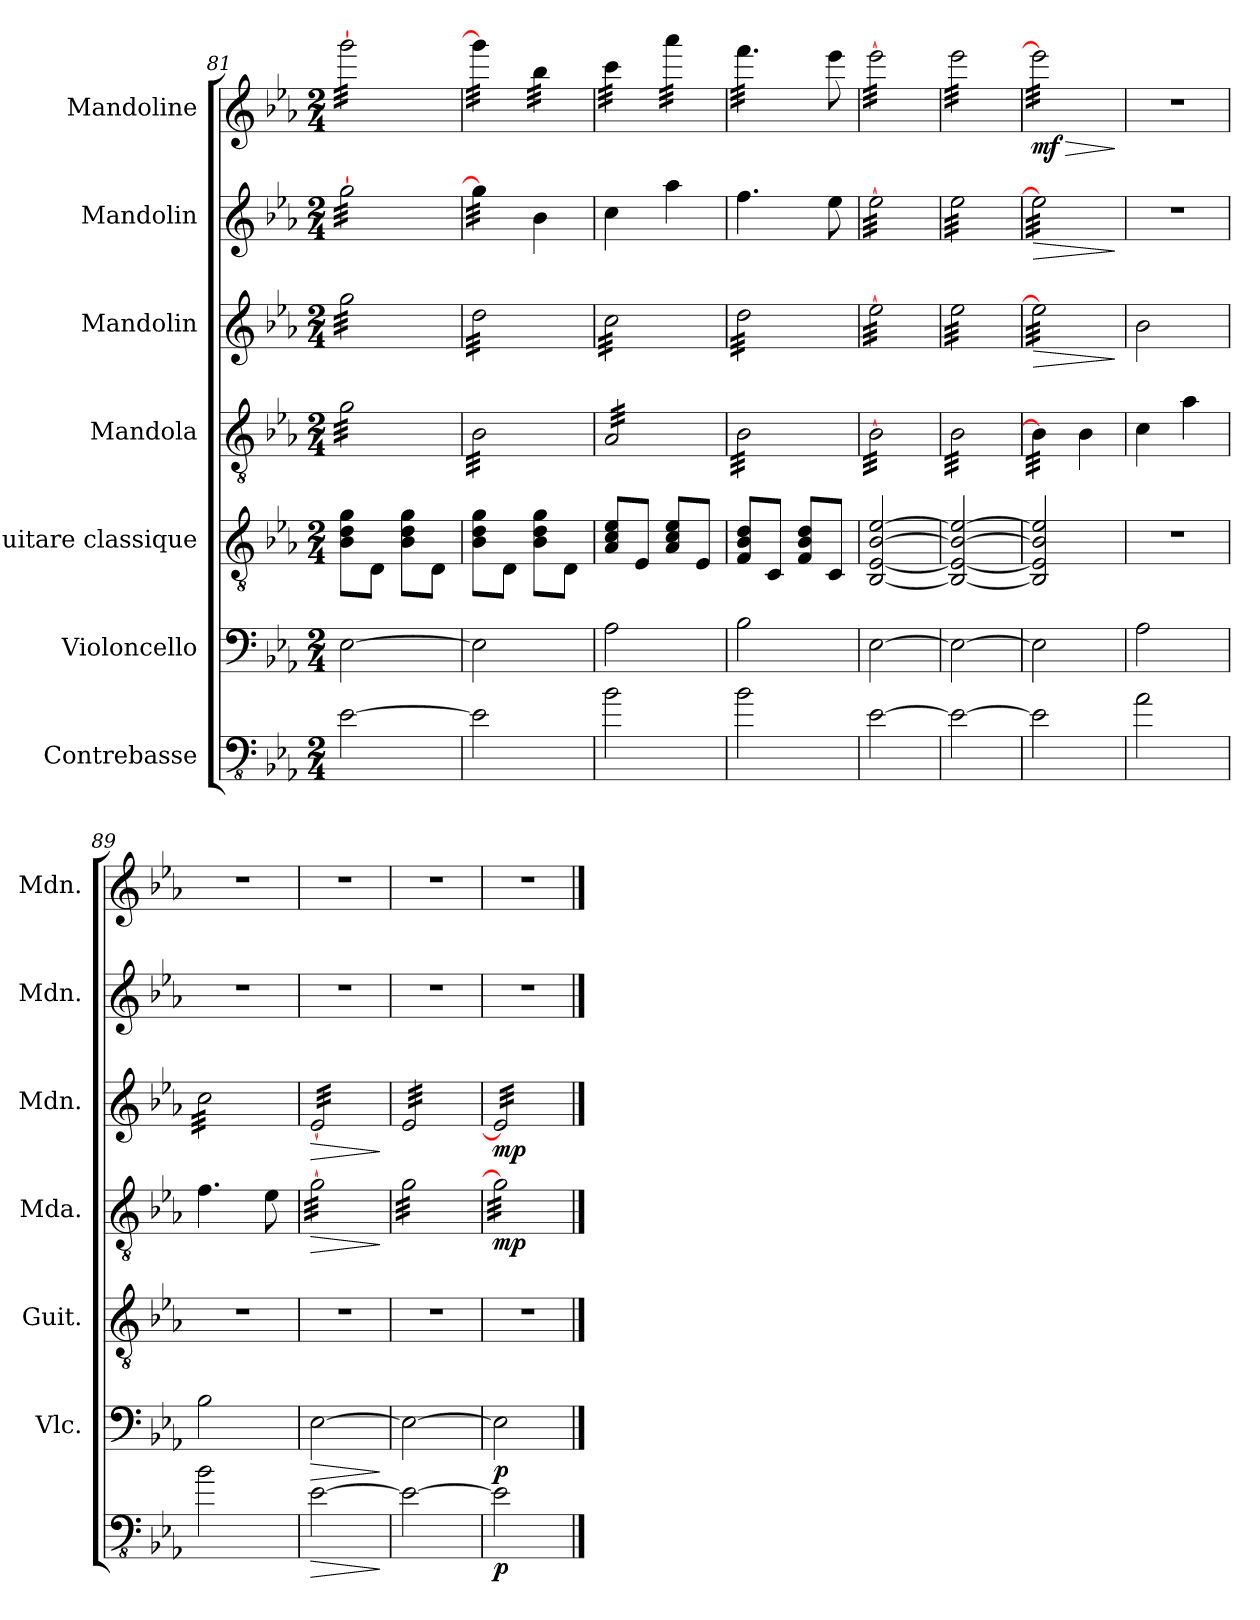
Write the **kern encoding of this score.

**kern	**dynam	**kern	**dynam	**kern	**kern	**dynam	**kern	**dynam	**kern	**dynam	**kern	**dynam
*part7	*part7	*part6	*part6	*part5	*part4	*part4	*part3	*part3	*part2	*part2	*part1	*part1
*staff7	*staff7	*staff6	*staff6	*staff5	*staff4	*staff4	*staff3	*staff3	*staff2	*staff2	*staff1	*staff1
*I"Contrebasse	*	*I"Violoncello	*	*I"Guitare classique	*I"Mandola	*	*I"Mandolin	*	*I"Mandolin	*	*I"Mandoline	*
*	*	*I'Vlc.	*	*I'Guit.	*I'Mda.	*	*I'Mdn.	*	*I'Mdn.	*	*I'Mdn.	*
*clefFv4	*	*clefF4	*	*clefGv2	*clefGv2	*	*clefG2	*	*clefG2	*	*clefG2	*
*ITrd7c12	*	*	*	*	*	*	*	*	*	*	*	*
*k[b-e-a-]	*	*k[b-e-a-]	*	*k[b-e-a-]	*k[b-e-a-]	*	*k[b-e-a-]	*	*k[b-e-a-]	*	*k[b-e-a-]	*
*M2/4	*	*M2/4	*	*M2/4	*M2/4	*	*M2/4	*	*M2/4	*	*M2/4	*
=81	=81	=81	=81	=81	=81	=81	=81	=81	=81	=81	=81	=81
*	*	*	*	*	*tremolo	*	*	*	*	*	*	*
*	*	*	*	*	*	*	*tremolo	*	*	*	*	*
*	*	*	*	*	*	*	*	*	*tremolo	*	*	*
*	*	*	*	*	*	*	*	*	*	*	*tremolo	*
[2EE-\	.	[2E-\	.	8B-\ 8d\ 8g\L	32g\LLL	.	32gg\LLL	.	[32gg\LLL	.	[32ggg\LLL	.
.	.	.	.	.	32g\	.	32gg\	.	32gg\	.	32ggg\	.
.	.	.	.	.	32g\	.	32gg\	.	32gg\	.	32ggg\	.
.	.	.	.	.	32g\	.	32gg\	.	32gg\	.	32ggg\	.
.	.	.	.	8D\J	32g\	.	32gg\	.	32gg\	.	32ggg\	.
.	.	.	.	.	32g\	.	32gg\	.	32gg\	.	32ggg\	.
.	.	.	.	.	32g\	.	32gg\	.	32gg\	.	32ggg\	.
.	.	.	.	.	32g\	.	32gg\	.	32gg\	.	32ggg\	.
.	.	.	.	8B-\ 8d\ 8g\L	32g\	.	32gg\	.	32gg\	.	32ggg\	.
.	.	.	.	.	32g\	.	32gg\	.	32gg\	.	32ggg\	.
.	.	.	.	.	32g\	.	32gg\	.	32gg\	.	32ggg\	.
.	.	.	.	.	32g\	.	32gg\	.	32gg\	.	32ggg\	.
.	.	.	.	8D\J	32g\	.	32gg\	.	32gg\	.	32ggg\	.
.	.	.	.	.	32g\	.	32gg\	.	32gg\	.	32ggg\	.
.	.	.	.	.	32g\	.	32gg\	.	32gg\	.	32ggg\	.
.	.	.	.	.	32g\JJJ	.	32gg\JJJ	.	32gg\JJJ	.	32ggg\JJJ	.
!!LO:PB:g=z
=82	=82	=82	=82	=82	=82	=82	=82	=82	=82	=82	=82	=82
2EE-\]	.	2E-\]	.	8B-\ 8d\ 8g\L	32B-\LLL	.	32dd\LLL	.	32gg\]LLL	.	32ggg\]LLL	.
.	.	.	.	.	32B-\	.	32dd\	.	32gg\	.	32ggg\	.
.	.	.	.	.	32B-\	.	32dd\	.	32gg\	.	32ggg\	.
.	.	.	.	.	32B-\	.	32dd\	.	32gg\	.	32ggg\	.
.	.	.	.	8D\J	32B-\	.	32dd\	.	32gg\	.	32ggg\	.
.	.	.	.	.	32B-\	.	32dd\	.	32gg\	.	32ggg\	.
.	.	.	.	.	32B-\	.	32dd\	.	32gg\	.	32ggg\	.
.	.	.	.	.	32B-\	.	32dd\	.	32gg\JJJ	.	32ggg\JJJ	.
*	*	*	*	*	*	*	*	*	*Xtremolo	*	*	*
.	.	.	.	8B-\ 8d\ 8g\L	32B-\	.	32dd\	.	4b-\	.	32bb-\LLL	.
.	.	.	.	.	32B-\	.	32dd\	.	.	.	32bb-\	.
.	.	.	.	.	32B-\	.	32dd\	.	.	.	32bb-\	.
.	.	.	.	.	32B-\	.	32dd\	.	.	.	32bb-\	.
.	.	.	.	8D\J	32B-\	.	32dd\	.	.	.	32bb-\	.
.	.	.	.	.	32B-\	.	32dd\	.	.	.	32bb-\	.
.	.	.	.	.	32B-\	.	32dd\	.	.	.	32bb-\	.
.	.	.	.	.	32B-\JJJ	.	32dd\JJJ	.	.	.	32bb-\JJJ	.
=83	=83	=83	=83	=83	=83	=83	=83	=83	=83	=83	=83	=83
2BB-\	.	2A-\	.	8A-/ 8c/ 8e-/L	32A-/LLL	.	32cc\LLL	.	4cc\	.	32ccc\LLL	.
.	.	.	.	.	32A-/	.	32cc\	.	.	.	32ccc\	.
.	.	.	.	.	32A-/	.	32cc\	.	.	.	32ccc\	.
.	.	.	.	.	32A-/	.	32cc\	.	.	.	32ccc\	.
.	.	.	.	8E-/J	32A-/	.	32cc\	.	.	.	32ccc\	.
.	.	.	.	.	32A-/	.	32cc\	.	.	.	32ccc\	.
.	.	.	.	.	32A-/	.	32cc\	.	.	.	32ccc\	.
.	.	.	.	.	32A-/	.	32cc\	.	.	.	32ccc\JJJ	.
.	.	.	.	8A-/ 8c/ 8e-/L	32A-/	.	32cc\	.	4aa-\	.	32aaa-\LLL	.
.	.	.	.	.	32A-/	.	32cc\	.	.	.	32aaa-\	.
.	.	.	.	.	32A-/	.	32cc\	.	.	.	32aaa-\	.
.	.	.	.	.	32A-/	.	32cc\	.	.	.	32aaa-\	.
.	.	.	.	8E-/J	32A-/	.	32cc\	.	.	.	32aaa-\	.
.	.	.	.	.	32A-/	.	32cc\	.	.	.	32aaa-\	.
.	.	.	.	.	32A-/	.	32cc\	.	.	.	32aaa-\	.
.	.	.	.	.	32A-/JJJ	.	32cc\JJJ	.	.	.	32aaa-\JJJ	.
=84	=84	=84	=84	=84	=84	=84	=84	=84	=84	=84	=84	=84
2BB-\	.	2B-\	.	8F/ 8B-/ 8d/L	32B-\LLL	.	32dd\LLL	.	4.ff\	.	32fff\LLL	.
.	.	.	.	.	32B-\	.	32dd\	.	.	.	32fff\	.
.	.	.	.	.	32B-\	.	32dd\	.	.	.	32fff\	.
.	.	.	.	.	32B-\	.	32dd\	.	.	.	32fff\	.
.	.	.	.	8C/J	32B-\	.	32dd\	.	.	.	32fff\	.
.	.	.	.	.	32B-\	.	32dd\	.	.	.	32fff\	.
.	.	.	.	.	32B-\	.	32dd\	.	.	.	32fff\	.
.	.	.	.	.	32B-\	.	32dd\	.	.	.	32fff\	.
.	.	.	.	8F/ 8B-/ 8d/L	32B-\	.	32dd\	.	.	.	32fff\	.
.	.	.	.	.	32B-\	.	32dd\	.	.	.	32fff\	.
.	.	.	.	.	32B-\	.	32dd\	.	.	.	32fff\	.
.	.	.	.	.	32B-\	.	32dd\	.	.	.	32fff\JJJ	.
*	*	*	*	*	*	*	*	*	*	*	*Xtremolo	*
.	.	.	.	8C/J	32B-\	.	32dd\	.	8ee-\	.	8eee-\	.
.	.	.	.	.	32B-\	.	32dd\	.	.	.	.	.
.	.	.	.	.	32B-\	.	32dd\	.	.	.	.	.
.	.	.	.	.	32B-\JJJ	.	32dd\JJJ	.	.	.	.	.
=85	=85	=85	=85	=85	=85	=85	=85	=85	=85	=85	=85	=85
*	*	*	*	*	*	*	*	*	*tremolo	*	*	*
*	*	*	*	*	*	*	*	*	*	*	*tremolo	*
[2EE-\	.	[2E-\	.	[2BB-/ [2E-/ [2B-/ [2e-/	[32B-\LLL	.	[32ee-\LLL	.	[32ee-\LLL	.	[32eee-\LLL	.
.	.	.	.	.	32B-\	.	32ee-\	.	32ee-\	.	32eee-\	.
.	.	.	.	.	32B-\	.	32ee-\	.	32ee-\	.	32eee-\	.
.	.	.	.	.	32B-\	.	32ee-\	.	32ee-\	.	32eee-\	.
.	.	.	.	.	32B-\	.	32ee-\	.	32ee-\	.	32eee-\	.
.	.	.	.	.	32B-\	.	32ee-\	.	32ee-\	.	32eee-\	.
.	.	.	.	.	32B-\	.	32ee-\	.	32ee-\	.	32eee-\	.
.	.	.	.	.	32B-\	.	32ee-\	.	32ee-\	.	32eee-\	.
.	.	.	.	.	32B-\	.	32ee-\	.	32ee-\	.	32eee-\	.
.	.	.	.	.	32B-\	.	32ee-\	.	32ee-\	.	32eee-\	.
.	.	.	.	.	32B-\	.	32ee-\	.	32ee-\	.	32eee-\	.
.	.	.	.	.	32B-\	.	32ee-\	.	32ee-\	.	32eee-\	.
.	.	.	.	.	32B-\	.	32ee-\	.	32ee-\	.	32eee-\	.
.	.	.	.	.	32B-\	.	32ee-\	.	32ee-\	.	32eee-\	.
.	.	.	.	.	32B-\	.	32ee-\	.	32ee-\	.	32eee-\	.
.	.	.	.	.	32B-\JJJ	.	32ee-\JJJ	.	32ee-\JJJ	.	32eee-\JJJ	.
=86	=86	=86	=86	=86	=86	=86	=86	=86	=86	=86	=86	=86
2EE-\_	.	2E-\_	.	2BB-/_ 2E-/_ 2B-/_ 2e-/_	32B-\LLL	.	32ee-\LLL	.	32ee-\LLL	.	32eee-\LLL	.
.	.	.	.	.	32B-\	.	32ee-\	.	32ee-\	.	32eee-\	.
.	.	.	.	.	32B-\	.	32ee-\	.	32ee-\	.	32eee-\	.
.	.	.	.	.	32B-\	.	32ee-\	.	32ee-\	.	32eee-\	.
.	.	.	.	.	32B-\	.	32ee-\	.	32ee-\	.	32eee-\	.
.	.	.	.	.	32B-\	.	32ee-\	.	32ee-\	.	32eee-\	.
.	.	.	.	.	32B-\	.	32ee-\	.	32ee-\	.	32eee-\	.
.	.	.	.	.	32B-\	.	32ee-\	.	32ee-\	.	32eee-\	.
.	.	.	.	.	32B-\	.	32ee-\	.	32ee-\	.	32eee-\	.
.	.	.	.	.	32B-\	.	32ee-\	.	32ee-\	.	32eee-\	.
.	.	.	.	.	32B-\	.	32ee-\	.	32ee-\	.	32eee-\	.
.	.	.	.	.	32B-\	.	32ee-\	.	32ee-\	.	32eee-\	.
.	.	.	.	.	32B-\	.	32ee-\	.	32ee-\	.	32eee-\	.
.	.	.	.	.	32B-\	.	32ee-\	.	32ee-\	.	32eee-\	.
.	.	.	.	.	32B-\	.	32ee-\	.	32ee-\	.	32eee-\	.
.	.	.	.	.	32B-\JJJ	.	32ee-\JJJ	.	32ee-\JJJ	.	32eee-\JJJ	.
=87	=87	=87	=87	=87	=87	=87	=87	=87	=87	=87	=87	=87
!	!	!	!	!	!	!	!	!LO:HP:b	!	!LO:HP:b	!	!LO:HP:b
!	!	!	!	!	!	!	!	!	!	!	!	!LO:DY:n=1:b
2EE-\]	.	2E-\]	.	2BB-/] 2E-/] 2B-/] 2e-/]	32B-\]LLL	.	32ee-\]LLL	>	32ee-\]LLL	>	32eee-\]LLL	> mf
.	.	.	.	.	32B-\	.	32ee-\	.	32ee-\	.	32eee-\	.
.	.	.	.	.	32B-\	.	32ee-\	.	32ee-\	.	32eee-\	.
.	.	.	.	.	32B-\	.	32ee-\	.	32ee-\	.	32eee-\	.
.	.	.	.	.	32B-\	.	32ee-\	.	32ee-\	.	32eee-\	.
.	.	.	.	.	32B-\	.	32ee-\	.	32ee-\	.	32eee-\	.
.	.	.	.	.	32B-\	.	32ee-\	.	32ee-\	.	32eee-\	.
.	.	.	.	.	32B-\JJJ	.	32ee-\	.	32ee-\	.	32eee-\	.
*	*	*	*	*	*Xtremolo	*	*	*	*	*	*	*
.	.	.	.	.	4B-\	.	32ee-\	.	32ee-\	.	32eee-\	.
.	.	.	.	.	.	.	32ee-\	.	32ee-\	.	32eee-\	.
.	.	.	.	.	.	.	32ee-\	.	32ee-\	.	32eee-\	.
.	.	.	.	.	.	.	32ee-\	.	32ee-\	.	32eee-\	.
.	.	.	.	.	.	.	32ee-\	.	32ee-\	.	32eee-\	.
.	.	.	.	.	.	.	32ee-\	.	32ee-\	.	32eee-\	.
.	.	.	.	.	.	.	32ee-\	.	32ee-\	.	32eee-\	.
.	.	.	.	.	.	.	32ee-\JJJ	.	32ee-\JJJ	.	32eee-\JJJ	.
*	*	*	*	*	*	*	*	*	*	*	*Xtremolo	*
*	*	*	*	*	*	*	*	*	*Xtremolo	*	*	*
*	*	*	*	*	*	*	*Xtremolo	*	*	*	*	*
.	.	.	.	.	.	.	.	]	.	]	.	]
=88	=88	=88	=88	=88	=88	=88	=88	=88	=88	=88	=88	=88
2AA-\	.	2A-\	.	2r	4c\	.	2b-\	.	2r	.	2r	.
.	.	.	.	.	4a-\	.	.	.	.	.	.	.
=89	=89	=89	=89	=89	=89	=89	=89	=89	=89	=89	=89	=89
*	*	*	*	*	*	*	*tremolo	*	*	*	*	*
2BB-\	.	2B-\	.	2r	4.f\	.	32cc\LLL	.	2r	.	2r	.
.	.	.	.	.	.	.	32cc\	.	.	.	.	.
.	.	.	.	.	.	.	32cc\	.	.	.	.	.
.	.	.	.	.	.	.	32cc\	.	.	.	.	.
.	.	.	.	.	.	.	32cc\	.	.	.	.	.
.	.	.	.	.	.	.	32cc\	.	.	.	.	.
.	.	.	.	.	.	.	32cc\	.	.	.	.	.
.	.	.	.	.	.	.	32cc\	.	.	.	.	.
.	.	.	.	.	.	.	32cc\	.	.	.	.	.
.	.	.	.	.	.	.	32cc\	.	.	.	.	.
.	.	.	.	.	.	.	32cc\	.	.	.	.	.
.	.	.	.	.	.	.	32cc\	.	.	.	.	.
.	.	.	.	.	8e-\	.	32cc\	.	.	.	.	.
.	.	.	.	.	.	.	32cc\	.	.	.	.	.
.	.	.	.	.	.	.	32cc\	.	.	.	.	.
.	.	.	.	.	.	.	32cc\JJJ	.	.	.	.	.
=90	=90	=90	=90	=90	=90	=90	=90	=90	=90	=90	=90	=90
!	!LO:HP:b	!	!LO:HP:b	!	!	!LO:HP:b	!	!LO:HP:b	!	!	!	!
*	*	*	*	*	*tremolo	*	*	*	*	*	*	*
[2EE-\	>	[2E-\	>	2r	[32g\LLL	>	[32e-/LLL	>	2r	.	2r	.
.	.	.	.	.	32g\	.	32e-/	.	.	.	.	.
.	.	.	.	.	32g\	.	32e-/	.	.	.	.	.
.	.	.	.	.	32g\	.	32e-/	.	.	.	.	.
.	.	.	.	.	32g\	.	32e-/	.	.	.	.	.
.	.	.	.	.	32g\	.	32e-/	.	.	.	.	.
.	.	.	.	.	32g\	.	32e-/	.	.	.	.	.
.	.	.	.	.	32g\	.	32e-/	.	.	.	.	.
.	.	.	.	.	32g\	.	32e-/	.	.	.	.	.
.	.	.	.	.	32g\	.	32e-/	.	.	.	.	.
.	.	.	.	.	32g\	.	32e-/	.	.	.	.	.
.	.	.	.	.	32g\	.	32e-/	.	.	.	.	.
.	.	.	.	.	32g\	.	32e-/	.	.	.	.	.
.	.	.	.	.	32g\	.	32e-/	.	.	.	.	.
.	.	.	.	.	32g\	.	32e-/	.	.	.	.	.
.	.	.	.	.	32g\JJJ	.	32e-/JJJ	.	.	.	.	.
.	]	.	]	.	.	]	.	]	.	.	.	.
=91	=91	=91	=91	=91	=91	=91	=91	=91	=91	=91	=91	=91
2EE-\_	.	2E-\_	.	2r	32g\LLL	.	32e-/LLL	.	2r	.	2r	.
.	.	.	.	.	32g\	.	32e-/	.	.	.	.	.
.	.	.	.	.	32g\	.	32e-/	.	.	.	.	.
.	.	.	.	.	32g\	.	32e-/	.	.	.	.	.
.	.	.	.	.	32g\	.	32e-/	.	.	.	.	.
.	.	.	.	.	32g\	.	32e-/	.	.	.	.	.
.	.	.	.	.	32g\	.	32e-/	.	.	.	.	.
.	.	.	.	.	32g\	.	32e-/	.	.	.	.	.
.	.	.	.	.	32g\	.	32e-/	.	.	.	.	.
.	.	.	.	.	32g\	.	32e-/	.	.	.	.	.
.	.	.	.	.	32g\	.	32e-/	.	.	.	.	.
.	.	.	.	.	32g\	.	32e-/	.	.	.	.	.
.	.	.	.	.	32g\	.	32e-/	.	.	.	.	.
.	.	.	.	.	32g\	.	32e-/	.	.	.	.	.
.	.	.	.	.	32g\	.	32e-/	.	.	.	.	.
.	.	.	.	.	32g\JJJ	.	32e-/JJJ	.	.	.	.	.
=92	=92	=92	=92	=92	=92	=92	=92	=92	=92	=92	=92	=92
!	!LO:DY:b	!	!LO:DY:b	!	!	!LO:DY:b	!	!LO:DY:b	!	!	!	!
2EE-\]	p	2E-\]	p	2r	32g\]LLL	mp	32e-/]LLL	mp	2r	.	2r	.
.	.	.	.	.	32g\	.	32e-/	.	.	.	.	.
.	.	.	.	.	32g\	.	32e-/	.	.	.	.	.
.	.	.	.	.	32g\	.	32e-/	.	.	.	.	.
.	.	.	.	.	32g\	.	32e-/	.	.	.	.	.
.	.	.	.	.	32g\	.	32e-/	.	.	.	.	.
.	.	.	.	.	32g\	.	32e-/	.	.	.	.	.
.	.	.	.	.	32g\	.	32e-/	.	.	.	.	.
.	.	.	.	.	32g\	.	32e-/	.	.	.	.	.
.	.	.	.	.	32g\	.	32e-/	.	.	.	.	.
.	.	.	.	.	32g\	.	32e-/	.	.	.	.	.
.	.	.	.	.	32g\	.	32e-/	.	.	.	.	.
.	.	.	.	.	32g\	.	32e-/	.	.	.	.	.
.	.	.	.	.	32g\	.	32e-/	.	.	.	.	.
.	.	.	.	.	32g\	.	32e-/	.	.	.	.	.
.	.	.	.	.	32g\JJJ	.	32e-/JJJ	.	.	.	.	.
*	*	*	*	*	*	*	*Xtremolo	*	*	*	*	*
*	*	*	*	*	*Xtremolo	*	*	*	*	*	*	*
==	==	==	==	==	==	==	==	==	==	==	==	==
*-	*-	*-	*-	*-	*-	*-	*-	*-	*-	*-	*-	*-
